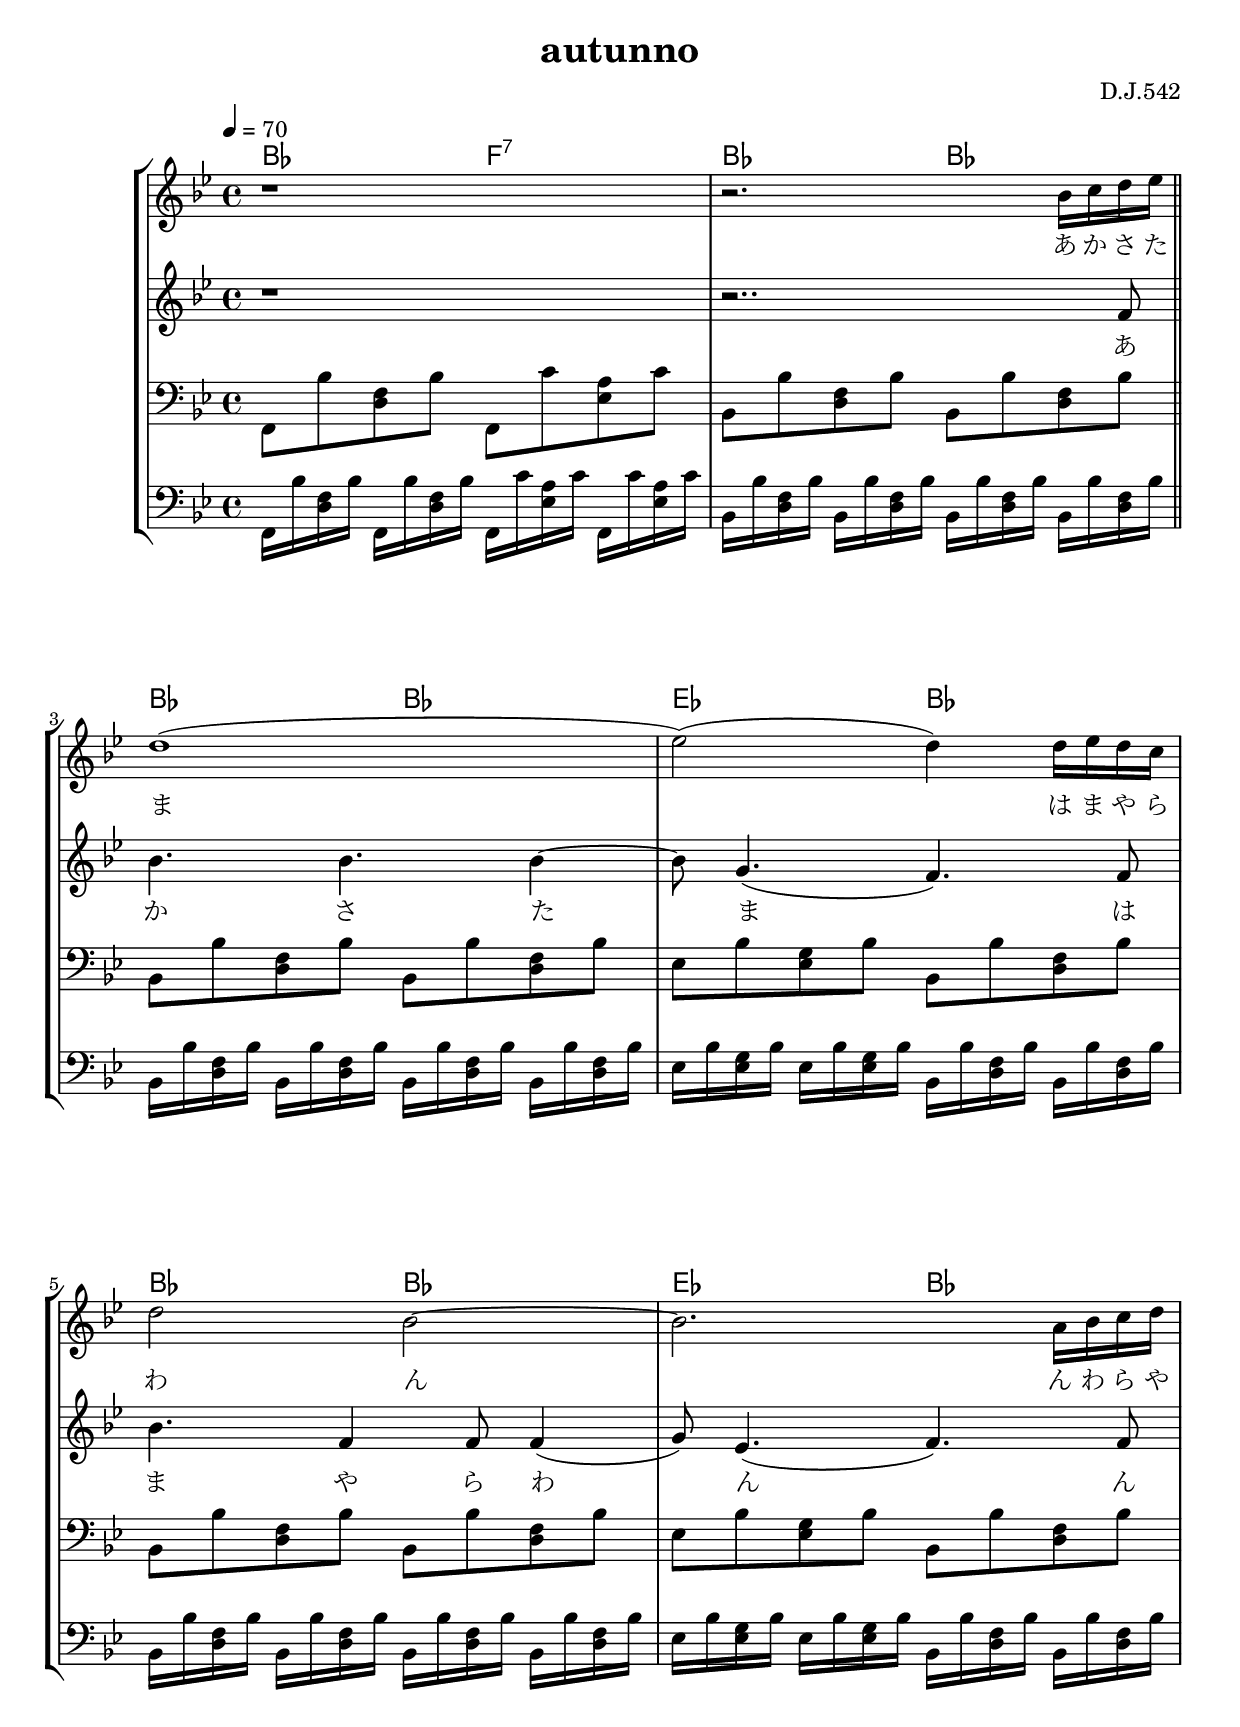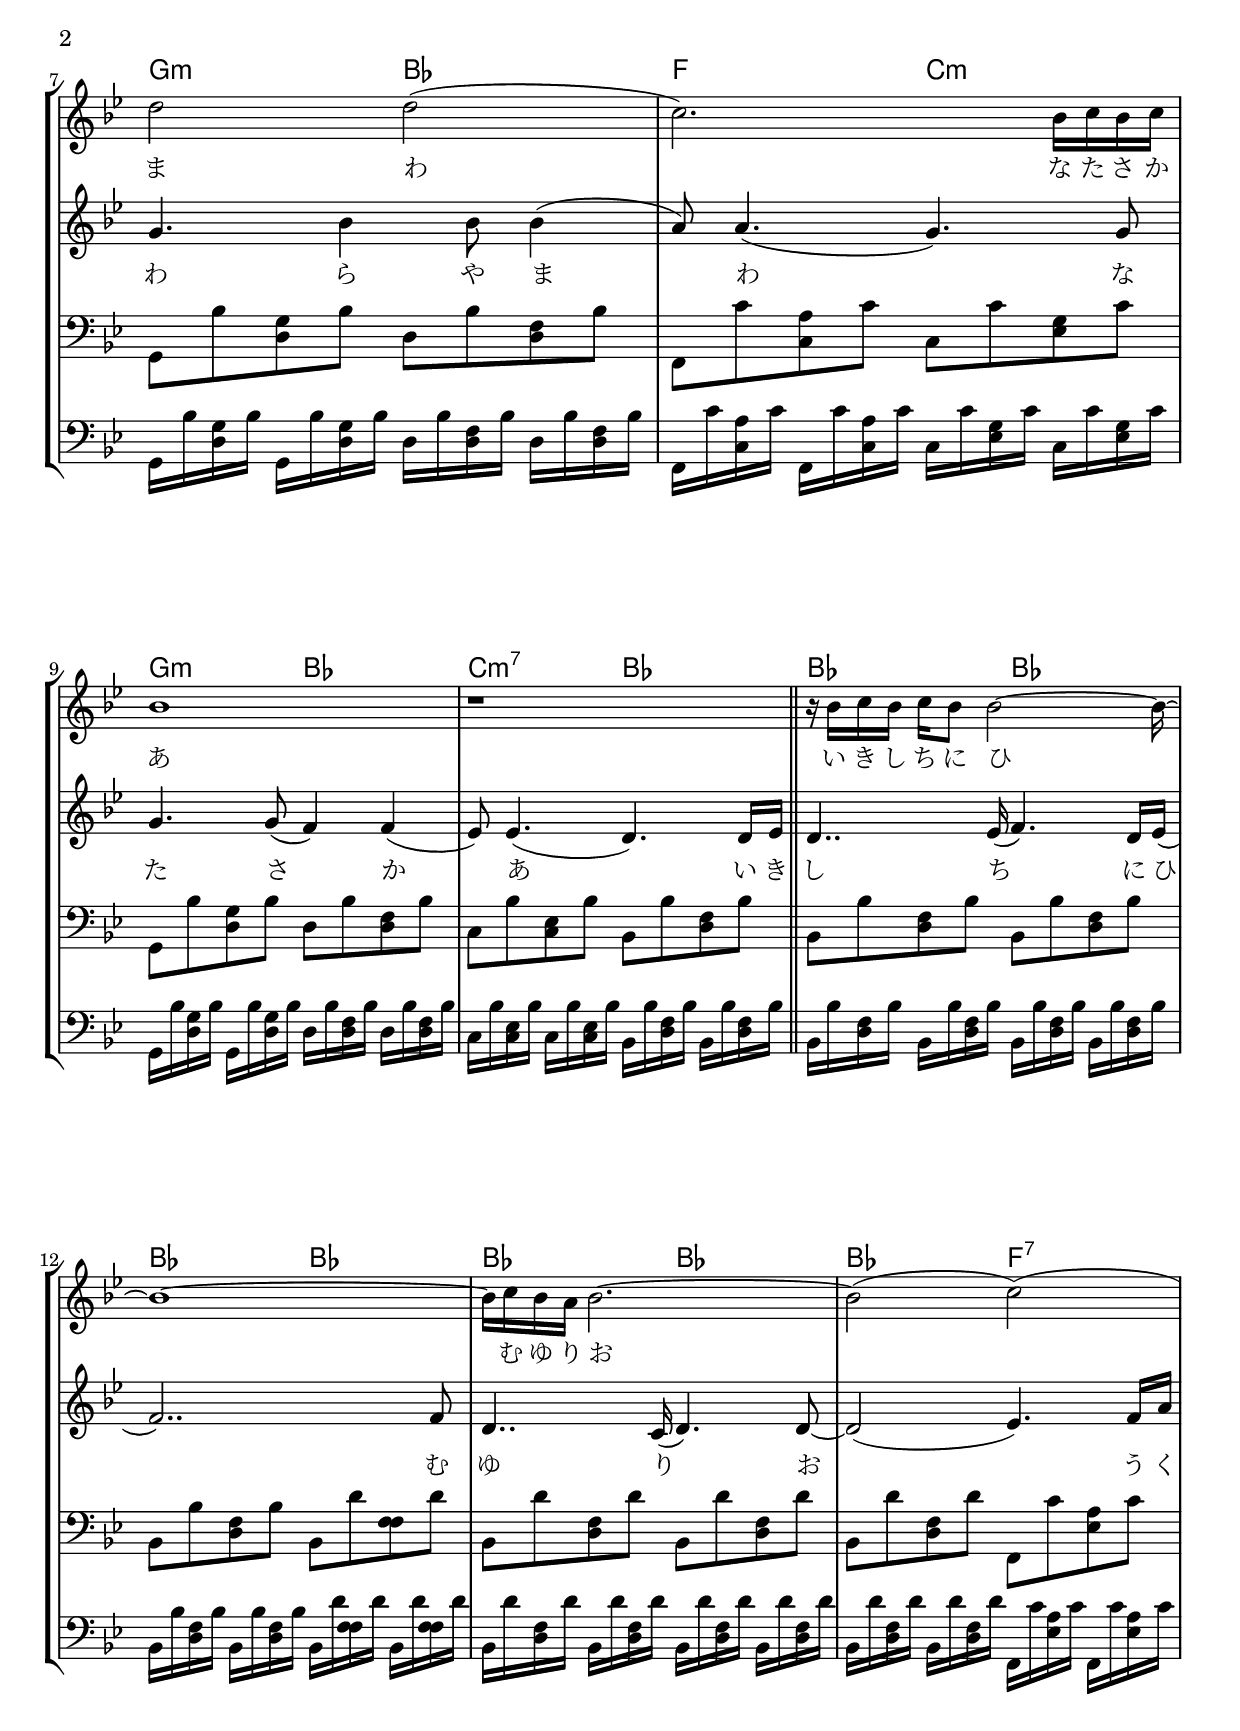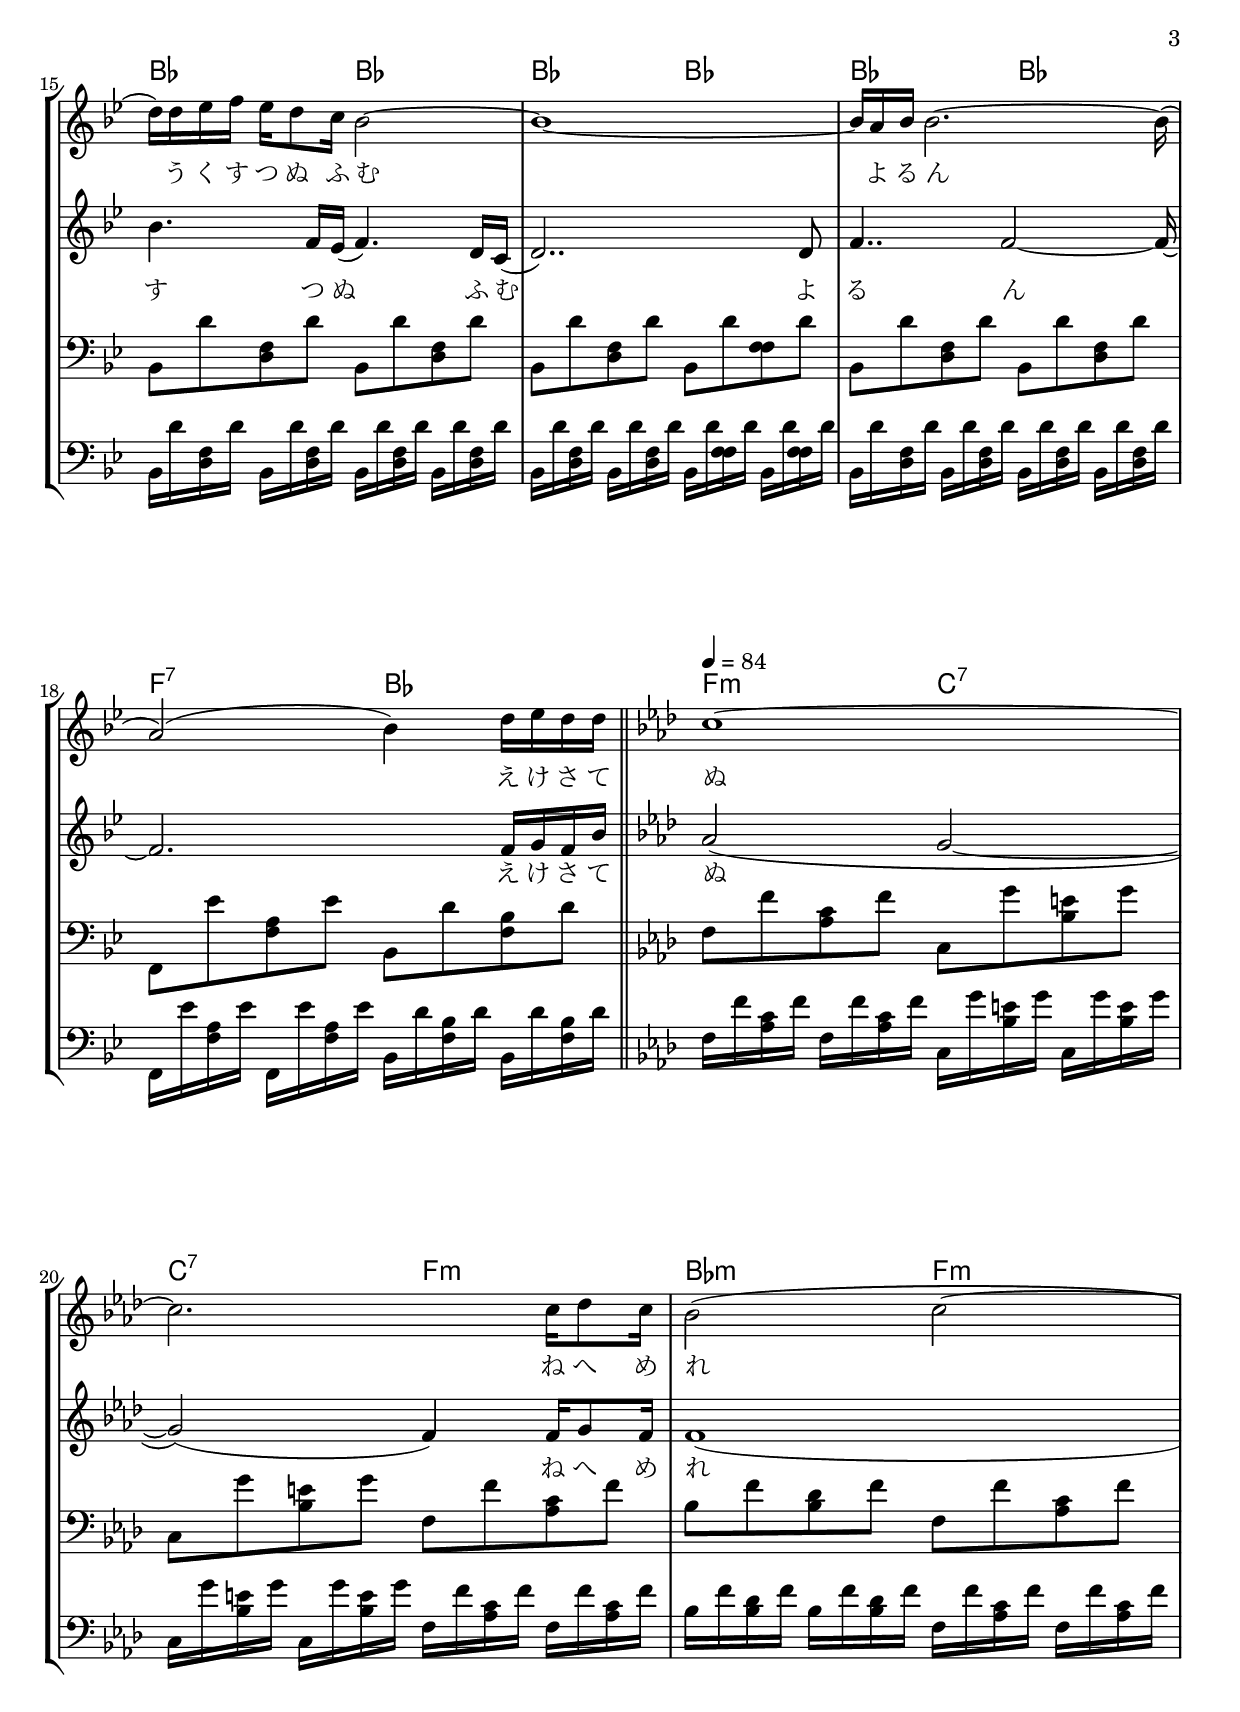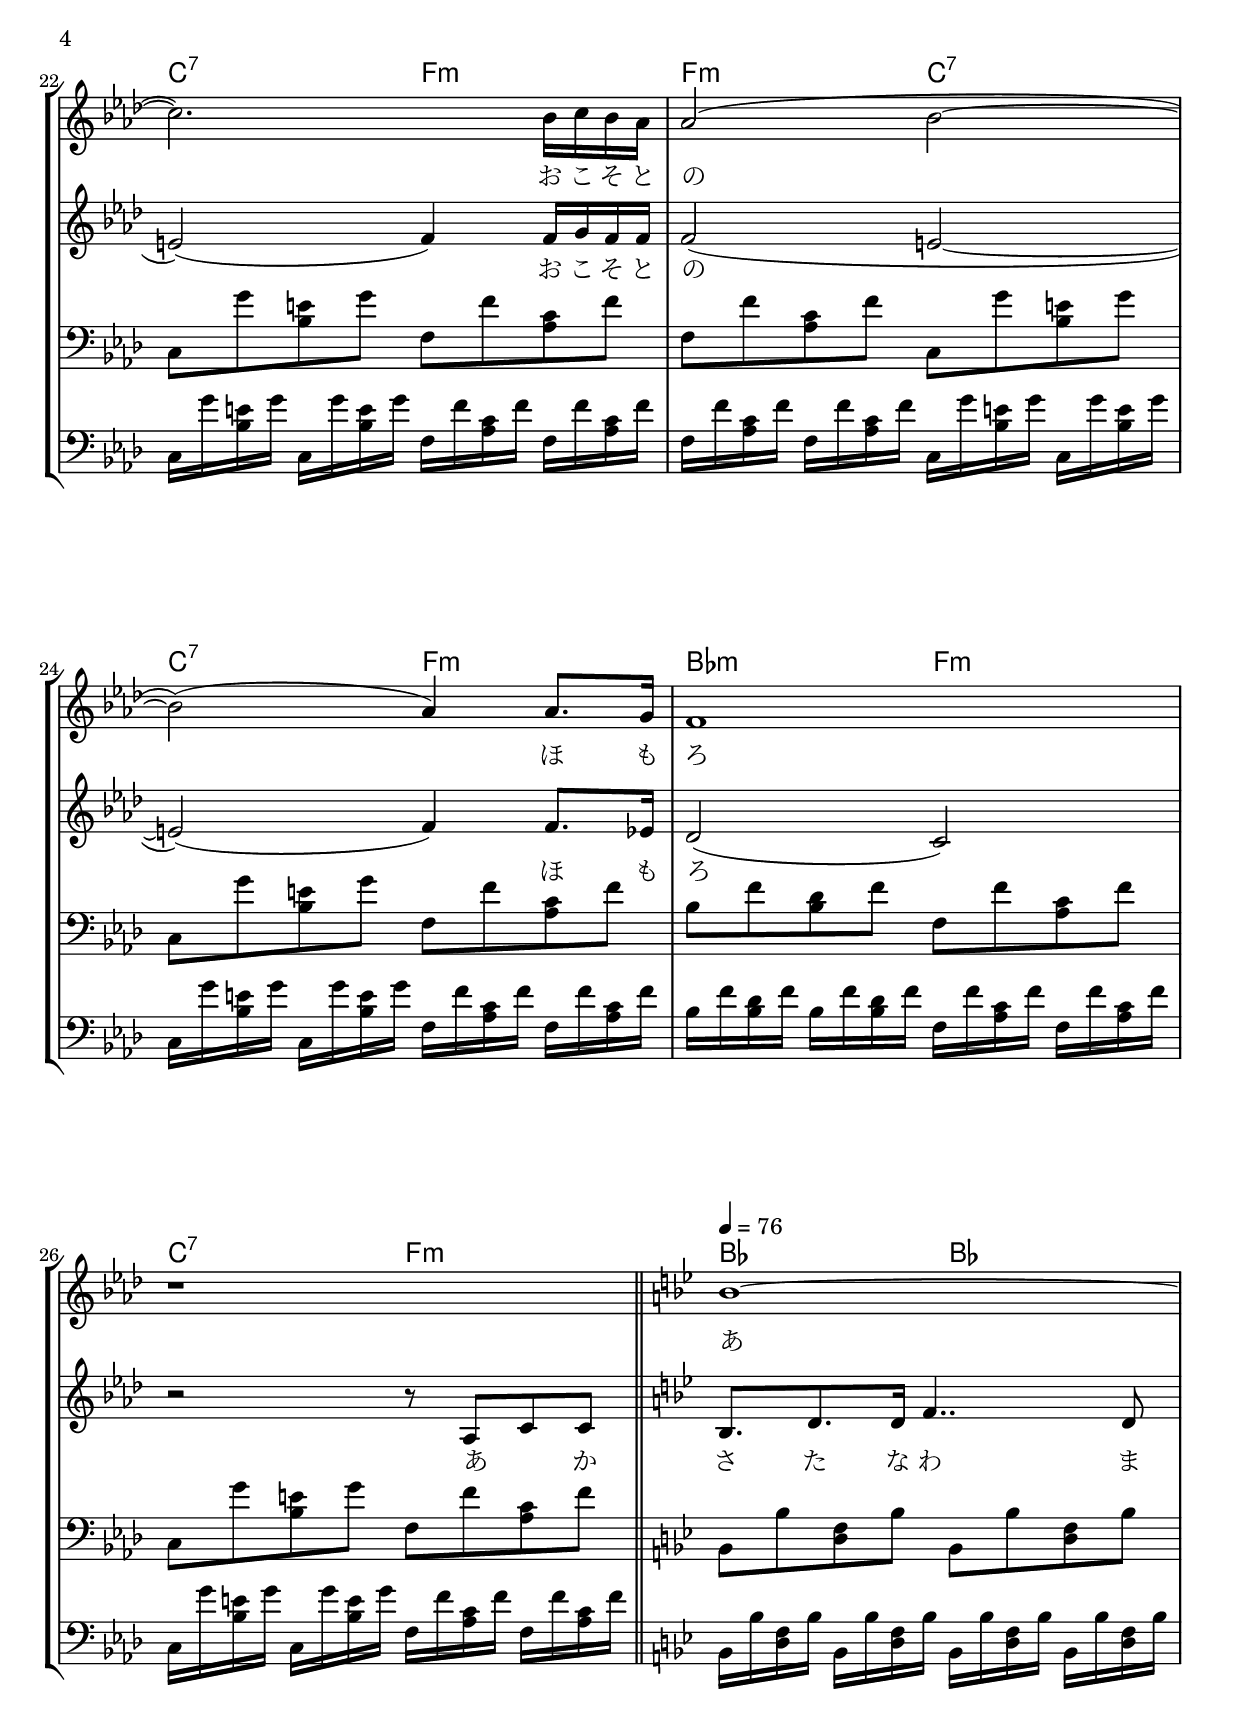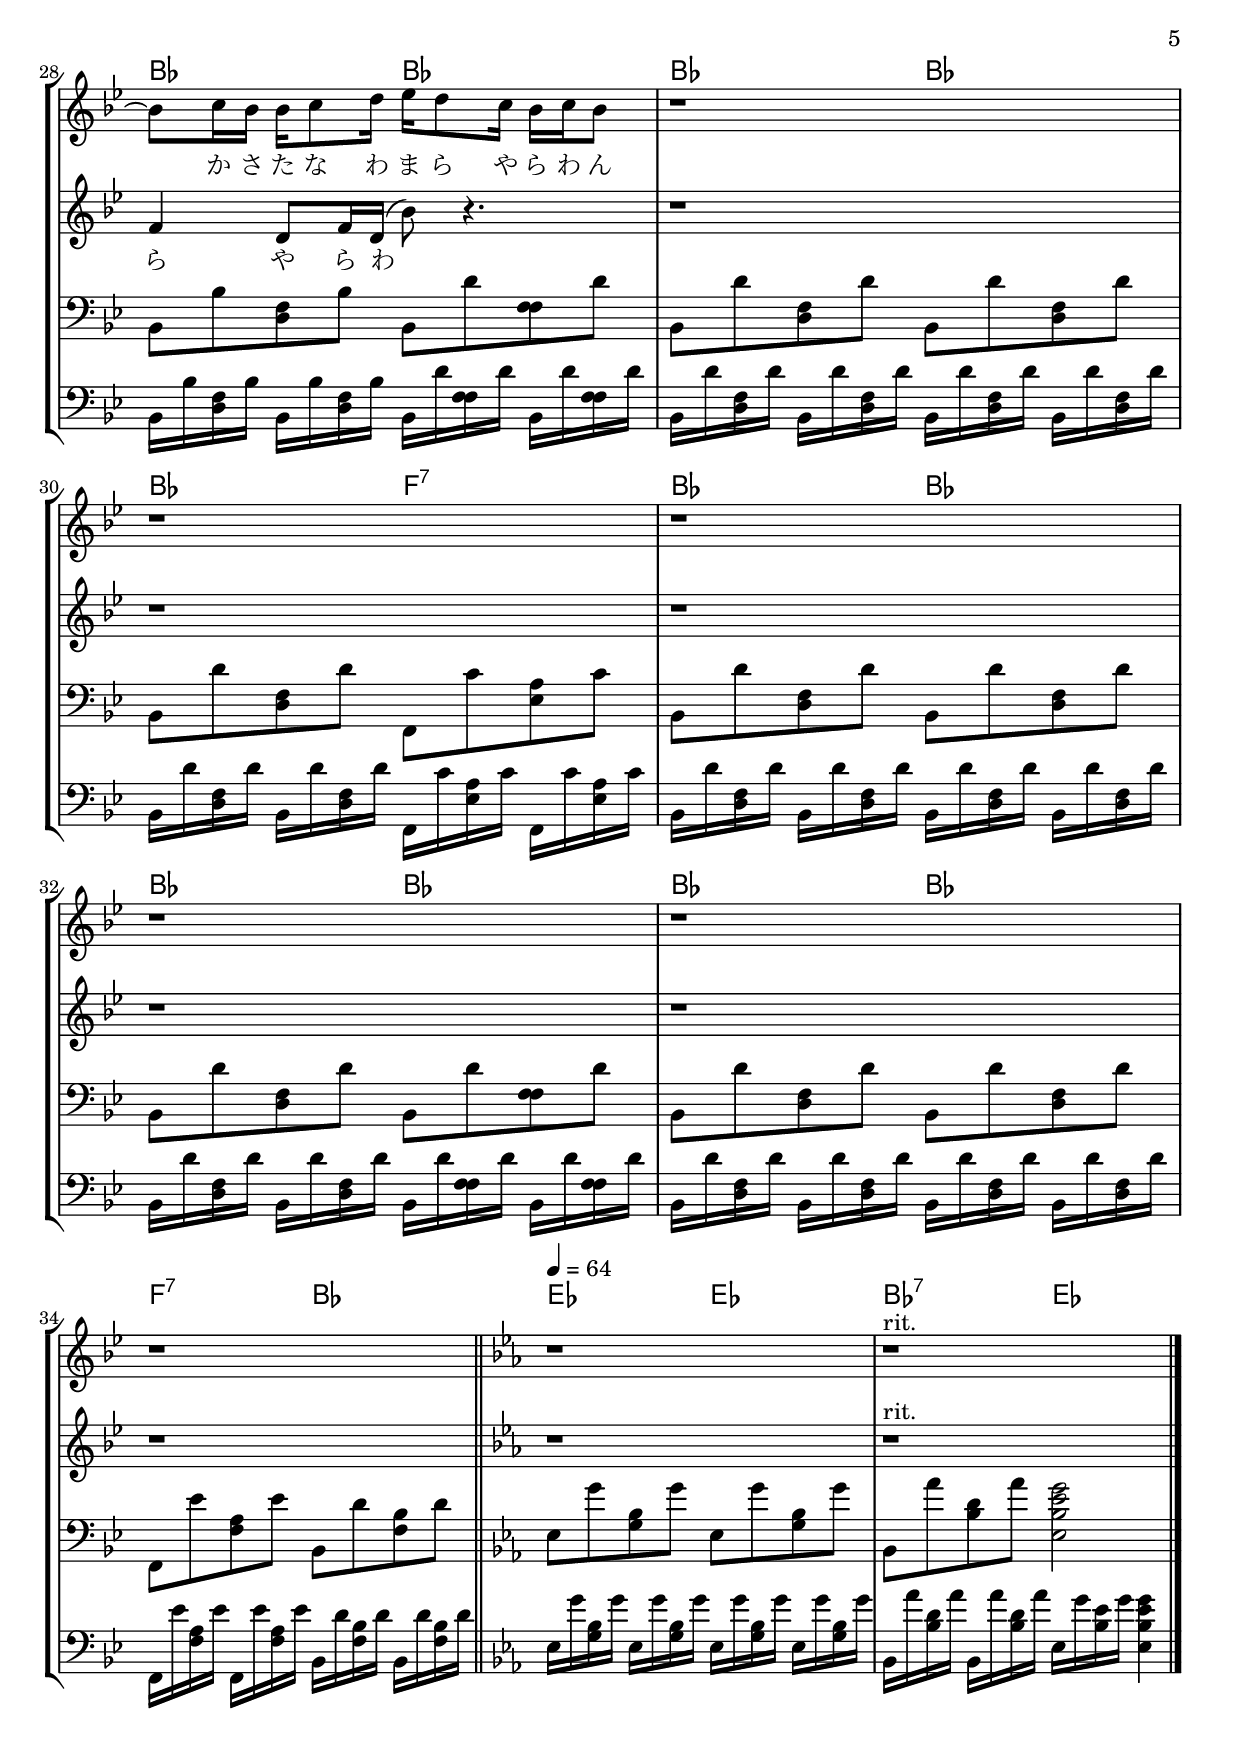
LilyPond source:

\version "2.12.1"

\header {
	title = \markup {autunno}
	composer = \markup \center-column {D.J.542}
}

harmony = \chordmode {
	bes2 f:7 bes bes 

	bes bes es bes bes bes es bes g:m bes f c:m g:m bes c:min7 bes 

	bes bes bes bes bes bes bes f:7 bes bes bes bes bes bes f:7 bes 

	f:m c:7 c:7 f:m bes:m f:m c:7 f:m f:m c:7 c:7 f:m bes:m f:m c:7 f:m 

	bes bes bes bes bes bes bes f:7 bes bes bes bes bes bes f:7 bes 

	es es bes:7 es 
}

melody = {
	\key bes \major
	\tempo 4 = 70
	r1 | r2. 
	\set Staff.midiInstrument = #"String Ensemble 1"
	bes'16  c''16  d''16  es''16 
	d''1 
	(es''2)  (d''4)  d''16  es''16  d''16  c''16 
	d''2  bes'2~ 
	bes'2.  a'16  bes'16  c''16  d''16 
	d''2  d''2 
	(c''2.)  bes'16  c''16  bes'16  c''16 
	bes'1
	r1 	\set Staff.midiInstrument = #"String Ensemble 1"
	r16 bes'16  c''16  bes'16  c''16  bes'8  bes'2~bes'16~ 
	bes'1~ 
	bes'16  c''16  bes'16  a'16  bes'2.~ 
	bes'2  (c''2) 
	(d''16)  d''16  es''16  f''16  es''16  d''8  c''16  bes'2~ 
	bes'1~ 
	bes'16  a'16  bes'16  bes'2.~bes'16 
	(a'2)  (bes'4)  	\set Staff.midiInstrument = #"String Ensemble 1"
	d''16  es''16  d''16  d''16 
		\key as \major
	\tempo 4 = 84
c''1~ 
	c''2.  c''16  des''8  c''16 
	bes'2  (c''2~ 
	c''2.)  bes'16  c''16  bes'16  as'16 
	as'2  (bes'2~ 
	bes'2)  (as'4)  as'8.  g'16 
	f'1
	r1 	\set Staff.midiInstrument = #"String Ensemble 1"
		\key bes \major
	\tempo 4 = 76
 bes'1~ 
	bes'8  c''16  bes'16  bes'16  c''8  d''16  es''16  d''8  c''16  bes'16  c''16  bes'8
	r1 r1 r1 r1 r1 r1 	\key es \major
	\tempo 4 = 64
	r1 | r1^"rit." \bar "|."
}

words = \lyricmode {
	
	あ  か  さ  た  ま  は  ま  や  ら  わ  ん  ん  わ  ら  や  ま  わ  な  た  さ  か  あ  
	い  き  し  ち  に  ひ  む  ゆ  り  お  う  く  す  つ  ぬ  ふ  む  よ  る  ん  
	え  け  さ  て  ぬ  ね  へ  め  れ  お  こ  そ  と  の  ほ  も  ろ  
	あ  か  さ  た  な  わ  ま  ら  や  ら  わ  ん  
	
}

secondmelody = {
	\key bes \major
	\tempo 4 = 70
	r1 | r2.. 
	\set Staff.midiInstrument = #"String Ensemble 2"
	f'8 
	bes'4.  bes'4.  bes'4~ 
	bes'8  g'4.  (f'4.)  f'8 
	bes'4.  f'4  f'8  f'4 
	(g'8)  es'4.  (f'4.)  f'8 
	g'4.  bes'4  bes'8  bes'4 
	(a'8)  a'4.  (g'4.)  g'8 
	g'4.  g'8  (f'4)  f'4 
	(es'8)  es'4.  (d'4.)  	\set Staff.midiInstrument = #"Cello"
	d'16  es'16 
	d'4..  es'16  (f'4.)  d'16  es'16 
	(f'2..)  f'8 
	d'4..  c'16  (d'4.)  d'8~ 
	d'2  (es'4.)  f'16  a'16 
	bes'4.  f'16  es'16  (f'4.)  d'16  c'16 
	(d'2..)  d'8 
	f'4..  f'2~f'16~ 
	f'2.  	\set Staff.midiInstrument = #"French horn"
	f'16  g'16  f'16  bes'16 
		\key as \major
	\tempo 4 = 84
as'2  (g'2~ 
	g'2)  (f'4)  f'16  g'8  f'16 
	f'1 
	(e'2)  (f'4)  f'16  g'16  f'16  f'16 
	f'2  (e'2~ 
	e'2)  (f'4)  f'8.  es'16 
	des'2  (c'2)
	r2~r8 	\set Staff.midiInstrument = #"Violin"
	as8  c'8  c'8 
		\key bes \major
	\tempo 4 = 76
bes8.  d'8.  d'16  f'4..  d'8 
	f'4  d'8  f'16  d'16  (bes'8)  	r4. r1 r1 r1 r1 r1 r1 	\key es \major
	\tempo 4 = 64
	r1 | r1^"rit." \bar "|."
}

secondwords = \lyricmode {
	
	あ  か  さ  た  ま  は  ま  や  ら  わ  ん  ん  わ  ら  や  ま  わ  な  た  さ  か  あ  
	い  き  し  ち  に  ひ  む  ゆ  り  お  う  く  す  つ  ぬ  ふ  む  よ  る  ん  
	え  け  さ  て  ぬ  ね  へ  め  れ  お  こ  そ  と  の  ほ  も  ろ  
	あ  か  さ  た  な  わ  ま  ら  や  ら  わ  ん  
	
}

tempochange = {
	\tempo 4 = 70
	r1 | r1 \bar "||"
	\tempo 4 = 70
	r1 | r1 | r1 | r1 | r1 | r1 | r1 | r1 \bar "||"
	\tempo 4 = 70
	r1 | r1 | r1 | r1 | r1 | r1 | r1 | r1 \bar "||"
	\tempo 4 = 84
	r1 | r1 | r1 | r1 | r1 | r1 | r1 | r1 \bar "||"
	\tempo 4 = 76
	r1 | r1 | r1 | r1 | r1 | r1 | r1 | r1 \bar "||"
	\tempo 4 = 64
	r1 | \tempo 4 = 48 r2 \tempo 4 = 42 r2 \bar "|."
}

mainacc = {
	\clef bass
	\set Staff.midiInstrument = #"Acoustic Guitar (nylon)"
	\key bes \major
	\tempo 4 = 70
	f,8 bes <d f> bes
	f,8 c' <es a> c'
	bes,8 bes <d f> bes
	bes,8 bes <d f> bes
	\bar "||"

	\set Staff.midiInstrument = #"Acoustic grand"
	bes,8 bes <d f> bes
	bes,8 bes <d f> bes
	es8 bes <es g> bes
	bes,8 bes <d f> bes
	bes,8 bes <d f> bes
	bes,8 bes <d f> bes
	es8 bes <es g> bes
	bes,8 bes <d f> bes
	g,8 bes <d g> bes
	d8 bes <d f> bes
	f,8 c' <c a> c'
	c8 c' <es g> c'
	g,8 bes <d g> bes
	d8 bes <d f> bes
	c8 bes <c es> bes
	bes,8 bes <d f> bes
	\bar "||"

	\set Staff.midiInstrument = #"Bright Acoustic"
	bes,8 bes <d f> bes
	bes,8 bes <d f> bes
	bes,8 bes <d f> bes
	bes,8 d' <f f> d'
	bes,8 d' <d f> d'
	bes,8 d' <d f> d'
	bes,8 d' <d f> d'
	f,8 c' <es a> c'
	bes,8 d' <d f> d'
	bes,8 d' <d f> d'
	bes,8 d' <d f> d'
	bes,8 d' <f f> d'
	bes,8 d' <d f> d'
	bes,8 d' <d f> d'
	f,8 es' <f a> es'
	bes,8 d' <f bes> d'
	\bar "||"

	\set Staff.midiInstrument = #"Electric Guitar (jazz)"
	\key as \major
	\tempo 4 = 84
	f8 f' <as c'> f'
	c8 g' <bes e'> g'
	c8 g' <bes e'> g'
	f8 f' <as c'> f'
	bes8 f' <bes des'> f'
	f8 f' <as c'> f'
	c8 g' <bes e'> g'
	f8 f' <as c'> f'
	f8 f' <as c'> f'
	c8 g' <bes e'> g'
	c8 g' <bes e'> g'
	f8 f' <as c'> f'
	bes8 f' <bes des'> f'
	f8 f' <as c'> f'
	c8 g' <bes e'> g'
	f8 f' <as c'> f'
	\bar "||"

	\set Staff.midiInstrument = #"Vibraphone"
	\key bes \major
	\tempo 4 = 76
	bes,8 bes <d f> bes
	bes,8 bes <d f> bes
	bes,8 bes <d f> bes
	bes,8 d' <f f> d'
	bes,8 d' <d f> d'
	bes,8 d' <d f> d'
	bes,8 d' <d f> d'
	f,8 c' <es a> c'
	bes,8 d' <d f> d'
	bes,8 d' <d f> d'
	bes,8 d' <d f> d'
	bes,8 d' <f f> d'
	bes,8 d' <d f> d'
	bes,8 d' <d f> d'
	f,8 es' <f a> es'
	bes,8 d' <f bes> d'
	\bar "||"

	\set Staff.midiInstrument = #"String Ensemble 2"
	\key es \major
	\tempo 4 = 64
	es8 g' <g bes> g'
	es8 g' <g bes> g'
	bes,8 as' <bes d'> as'
	<es bes es' g'>2
	\bar "|."
}

subacc = {
	\clef bass
	\set Staff.midiInstrument = #"String Ensemble 2"
	\key bes \major
	\tempo 4 = 70
	f,16 bes <d f> bes f, bes <d f> bes
	f,16 c' <es a> c' f, c' <es a> c'
	bes,16 bes <d f> bes bes, bes <d f> bes
	bes,16 bes <d f> bes bes, bes <d f> bes
	\bar "||"

	\set Staff.midiInstrument = #"Church organ"
	bes,16 bes <d f> bes bes, bes <d f> bes
	bes,16 bes <d f> bes bes, bes <d f> bes
	es16 bes <es g> bes es bes <es g> bes
	bes,16 bes <d f> bes bes, bes <d f> bes
	bes,16 bes <d f> bes bes, bes <d f> bes
	bes,16 bes <d f> bes bes, bes <d f> bes
	es16 bes <es g> bes es bes <es g> bes
	bes,16 bes <d f> bes bes, bes <d f> bes
	g,16 bes <d g> bes g, bes <d g> bes
	d16 bes <d f> bes d bes <d f> bes
	f,16 c' <c a> c' f, c' <c a> c'
	c16 c' <es g> c' c c' <es g> c'
	g,16 bes <d g> bes g, bes <d g> bes
	d16 bes <d f> bes d bes <d f> bes
	c16 bes <c es> bes c bes <c es> bes
	bes,16 bes <d f> bes bes, bes <d f> bes
	\bar "||"

	\set Staff.midiInstrument = #"String Ensemble 2"
	bes,16 bes <d f> bes bes, bes <d f> bes
	bes,16 bes <d f> bes bes, bes <d f> bes
	bes,16 bes <d f> bes bes, bes <d f> bes
	bes,16 d' <f f> d' bes, d' <f f> d'
	bes,16 d' <d f> d' bes, d' <d f> d'
	bes,16 d' <d f> d' bes, d' <d f> d'
	bes,16 d' <d f> d' bes, d' <d f> d'
	f,16 c' <es a> c' f, c' <es a> c'
	bes,16 d' <d f> d' bes, d' <d f> d'
	bes,16 d' <d f> d' bes, d' <d f> d'
	bes,16 d' <d f> d' bes, d' <d f> d'
	bes,16 d' <f f> d' bes, d' <f f> d'
	bes,16 d' <d f> d' bes, d' <d f> d'
	bes,16 d' <d f> d' bes, d' <d f> d'
	f,16 es' <f a> es' f, es' <f a> es'
	bes,16 d' <f bes> d' bes, d' <f bes> d'
	\bar "||"

	\set Staff.midiInstrument = #"Bright Acoustic"
	\key as \major
	\tempo 4 = 84
	f16 f' <as c'> f' f f' <as c'> f'
	c16 g' <bes e'> g' c g' <bes e'> g'
	c16 g' <bes e'> g' c g' <bes e'> g'
	f16 f' <as c'> f' f f' <as c'> f'
	bes16 f' <bes des'> f' bes f' <bes des'> f'
	f16 f' <as c'> f' f f' <as c'> f'
	c16 g' <bes e'> g' c g' <bes e'> g'
	f16 f' <as c'> f' f f' <as c'> f'
	f16 f' <as c'> f' f f' <as c'> f'
	c16 g' <bes e'> g' c g' <bes e'> g'
	c16 g' <bes e'> g' c g' <bes e'> g'
	f16 f' <as c'> f' f f' <as c'> f'
	bes16 f' <bes des'> f' bes f' <bes des'> f'
	f16 f' <as c'> f' f f' <as c'> f'
	c16 g' <bes e'> g' c g' <bes e'> g'
	f16 f' <as c'> f' f f' <as c'> f'
	\bar "||"

	\set Staff.midiInstrument = #"Acoustic grand"
	\key bes \major
	\tempo 4 = 76
	bes,16 bes <d f> bes bes, bes <d f> bes
	bes,16 bes <d f> bes bes, bes <d f> bes
	bes,16 bes <d f> bes bes, bes <d f> bes
	bes,16 d' <f f> d' bes, d' <f f> d'
	bes,16 d' <d f> d' bes, d' <d f> d'
	bes,16 d' <d f> d' bes, d' <d f> d'
	bes,16 d' <d f> d' bes, d' <d f> d'
	f,16 c' <es a> c' f, c' <es a> c'
	bes,16 d' <d f> d' bes, d' <d f> d'
	bes,16 d' <d f> d' bes, d' <d f> d'
	bes,16 d' <d f> d' bes, d' <d f> d'
	bes,16 d' <f f> d' bes, d' <f f> d'
	bes,16 d' <d f> d' bes, d' <d f> d'
	bes,16 d' <d f> d' bes, d' <d f> d'
	f,16 es' <f a> es' f, es' <f a> es'
	bes,16 d' <f bes> d' bes, d' <f bes> d'
	\bar "||"

	\set Staff.midiInstrument = #"Electric Grand"
	\key es \major
	\tempo 4 = 64
	es16 g' <g bes> g' es g' <g bes> g'
	es16 g' <g bes> g' es g' <g bes> g'
	bes,16 as' <bes d'> as' bes, as' <bes d'> as'
	es16 g' <bes es'> g' <es bes es' g'>4
	\bar "|."
}

percA = {
	\drummode {
	hh4 hh8 hh2 r8  |\times 16/32{ hh2 hh8. hh1 r4 r16 } \bar "||"
	cymr4 cymr4 cymr4 cymr4  |cymr4 cymr8 cymr16 cymr16 cymr4 cymr4  |cymr4 cymr4 cymr4 cymr4  |cymr4 cymr2.  |cymr4 cymr4 cymr4 cymr4  |cymr4 cymr8 cymr16 cymr16 cymr4 cymr4  |cymr4 cymr4 cymr4 cymr4  |cymr4 cymr2.  \bar "||"
	r1  |r1  |r1  |r1  |r1  |r1  |r1  |r2 r8 hho4 hho8  \bar "||"
	hh8 hh8 hh8 hh8 hh8 hh8 hh8 hh8  |hh8 hh8 hh8 hh8 hh4 hh8 hh8  |hh8 hh8 hh8 hh8 hh8 hh8 hh8 hh8  |hh8 hh8 hh8 hh2 r8  |hh8 hh8 hh8 hh8 hh8 hh8 hh8 hh8  |hh8 hh8 hh8 hh8 hh4 hh8 hh8  |hh8 hh8 hh8 hh8 hh8 hh8 hh8 hh8  |r8 hh2. r8  \bar "||"
	cymr4 cymr4 cymr4 cymr4  |cymr4 cymr8 cymr16 cymr16 cymr4 cymr4  |cymr4 cymr4 cymr4 cymr4  |cymr4 cymr2.  |cymr4 cymr4 cymr4 cymr4  |cymr4 cymr8 cymr16 cymr16 cymr4 cymr4  |cymr4 cymr4 cymr4 cymr4  |cymr4 cymr2.  \bar "||"
	hh4 hh8 hh2 r8  |\times 16/32{ hh2 hh8. hh1 r4 r16 } \bar "|."
	}
}

percB = {
	\drummode {
	r16 hhp8 hhp8 hhp2 r8.  |\times 16/32{ r8 hhp4 hhp4 hhp8 hhp1 r4 } \bar "||"
	r2 sn2  |r2 sn2  |r2 sn2  |r8 sn8 sn2.  |r2 sn2  |r2 sn2  |r2 sn2  |r8 sn8 sn2.  \bar "||"
	r4. hhp2 hhp8  |r4. hhp2 hhp8  |r4. hhp2 hhp8  |r4. hhp2 hhp8  |r4. hhp2 hhp8  |r4. hhp2 hhp8  |r4. hhp2 hhp8  |hhp4 hhp4 hhp4 hhp4  \bar "||"
	r4 sn8. sn8 sn8. sn8. sn16  |r4 sn8. sn8 sn8. sn4  |r4 sn8. sn8 sn8. sn8. sn16  |r8 sn8 sn4 sn8 sn16 sn8 sn8 sn16  |r4 sn8. sn8 sn8. sn8. sn16  |r4 sn8. sn8 sn8. sn4  |r4 sn8. sn8 sn8. sn8. sn16  |r4 sn2 sn4  \bar "||"
	r2 sn2  |r2 sn2  |r2 sn2  |r8 sn8 sn2.  |r2 sn2  |r2 sn2  |r2 sn2  |r8 sn8 sn2.  \bar "||"
	r16 hhp8 hhp8 hhp2 r8.  |\times 16/32{ r8 hhp4 hhp4 hhp8 hhp1 r4 } \bar "|."
	}
}

percC = {
	\drummode {
	r1  |\times 16/32{ r1 r2 hho2 } \bar "||"
	bd2. r8 bd8  |bd2. r8 bd8  |bd2. r8 bd8  |bd4. bd8 bd4. bd8  |bd2. r8 bd8  |bd2. r8 bd8  |bd2. r8 bd8  |bd2 r8 bd4.  \bar "||"
	hh4 hh4 hh4 hh4  |hh4 hh4 hh4 hh4  |hh4 hh4 hh4 hh4  |hh4 hh4 hh4 hh4  |hh4 hh4 hh4 hh4  |hh4 hh4 hh4 hh4  |hh4 hh4 hh4 hh4  |r4. hh2 r8  \bar "||"
	bd8 bd4 bd2 bd8  |bd8 bd2 bd4.  |bd8 bd4 bd2 bd8  |bd4 r16 bd8. bd2  |bd8 bd4 bd2 bd8  |bd8 bd2 bd4.  |bd8 bd4 bd2 bd8  |bd8 bd4. bd4. bd8  \bar "||"
	bd2. r8 bd8  |bd2. r8 bd8  |bd2. r8 bd8  |bd4. bd8 bd4. bd8  |bd2. r8 bd8  |bd2. r8 bd8  |bd2. r8 bd8  |bd2 r8 bd4.  \bar "||"
	r1  |\times 16/32{ r1 r2 hho2 } \bar "|."
	}
}

percD = {
	\drummode {
	bd8. bd8. bd2 bd8  |\times 16/32{ bd4. bd4. bd8 bd2 r8 bd2 } \bar "||"
	r1 |r1 |r1 |r2 r8 tommh8 tommh4  |r1 |r1 |r1 |r8. tommh8. tommh2 r8  \bar "||"
	bd2. r8 bd8  |bd8. bd8. bd2 bd8  |bd2. r8 bd8  |bd8. bd8. bd2 bd8  |bd2. r8 bd8  |bd8. bd8. bd2 bd8  |bd2. r8 bd8  |bd8. bd4. r16 bd4 bd8  \bar "||"
	r1  |r2 r8 hho4.  |r1  |r4. r16 hho2 r16  |r1  |r2 r8 hho4.  |r1  |r4. r16 hho2 r16  \bar "||"
	r1 |r1 |r1 |r2 r8 tommh8 tommh4  |r1 |r1 |r1 |r8. tommh8. tommh2 r8  \bar "||"
	bd8. bd8. bd2 bd8  |\times 16/32{ bd4. bd4. bd8 bd2 r8 bd2 } \bar "|."
	}
}

percE = {
	\drummode {
	r2 ss2  |\times 16/32{ r1 ss1 } \bar "||"
	r1 |r1 |r1 |r2. r8 toml8  |r1 |r1 |r1 |r2. toml8 toml8  \bar "||"
	r1 | r1 | r1 | r1 | r1 | r1 | r1 | r1 \bar "||"
	r1 |r1 |r1 |r1 |r1 |r1 |r1 |cymc1  \bar "||"
	r1 |r1 |r1 |r2. r8 toml8  |r1 |r1 |r1 |r2. toml8 toml8  \bar "||"
	r2 ss2  |\times 16/32{ r1 ss1 } \bar "|."
	}
}

percF = {
	\drummode {
	r1 |\times 16/32{ r1 sn4 sn8 sn2 r8 } \bar "||"
	r1 |r1 |r1 |r1 |r1 |r1 |r1 |hho1  \bar "||"
	r1 | r1 | r1 | r1 | r1 | r1 | r1 | r1 \bar "||"
	r1 |r1 |r1 |r1 |r1 |r1 |r1 |r4 r16 tommh16 tommh4. tommh4  \bar "||"
	r1 |r1 |r1 |r1 |r1 |r1 |r1 |hho1  \bar "||"
	r1 |\times 16/32{ r1 sn4 sn8 sn2 r8 } \bar "|."
	}
}

percG = {
	\drummode {
	r1 |r1 \bar "||"
	r1 | r1 | r1 | r1 | r1 | r1 | r1 | r1 \bar "||"
	r1 | r1 | r1 | r1 | r1 | r1 | r1 | r1 \bar "||"
	r1 |r1 |r1 |r1 |r1 |r1 |r1 |r4. r16 tomml4. tomml8.  \bar "||"
	r1 | r1 | r1 | r1 | r1 | r1 | r1 | r1 \bar "||"
	r1 |r1 \bar "|."
	}
}

percH = {
	\drummode {
	r1 |\times 16/32{ r1 r2 r8 tommh4. } \bar "||"
	r1 | r1 | r1 | r1 | r1 | r1 | r1 | r1 \bar "||"
	r1 | r1 | r1 | r1 | r1 | r1 | r1 | r1 \bar "||"
	r1 |r1 |r1 |r1 |r1 |r1 |r1 |r2 r16 toml8 toml4 r16  \bar "||"
	r1 | r1 | r1 | r1 | r1 | r1 | r1 | r1 \bar "||"
	r1 |\times 16/32{ r1 r2 r8 tommh4. } \bar "|."
	}
}

percI = {
	\drummode {
	r1 |\times 16/32{ r1 r2. tomfh4 } \bar "||"
	r1 | r1 | r1 | r1 | r1 | r1 | r1 | r1 \bar "||"
	r1 | r1 | r1 | r1 | r1 | r1 | r1 | r1 \bar "||"
	r1 |r1 |r1 |r1 |r1 |r1 |r1 |r2 r8 tomfh4 tomfh8  \bar "||"
	r1 | r1 | r1 | r1 | r1 | r1 | r1 | r1 \bar "||"
	r1 |\times 16/32{ r1 r2. tomfh4 } \bar "|."
	}
}

\score {
	<<
		\new StaffGroup <<
			\new ChordNames {\harmony}
			\new Voice = "melody" {\melody}
			\new Lyrics \lyricsto "melody" \words
			\new Voice = "secondmelody" {\secondmelody}
			\new Lyrics \lyricsto "secondmelody" \secondwords
			\new Staff = "mainacc" {\mainacc}
			\new Staff = "subacc" {\subacc}
		>>
	>>
	\layout { }
}
